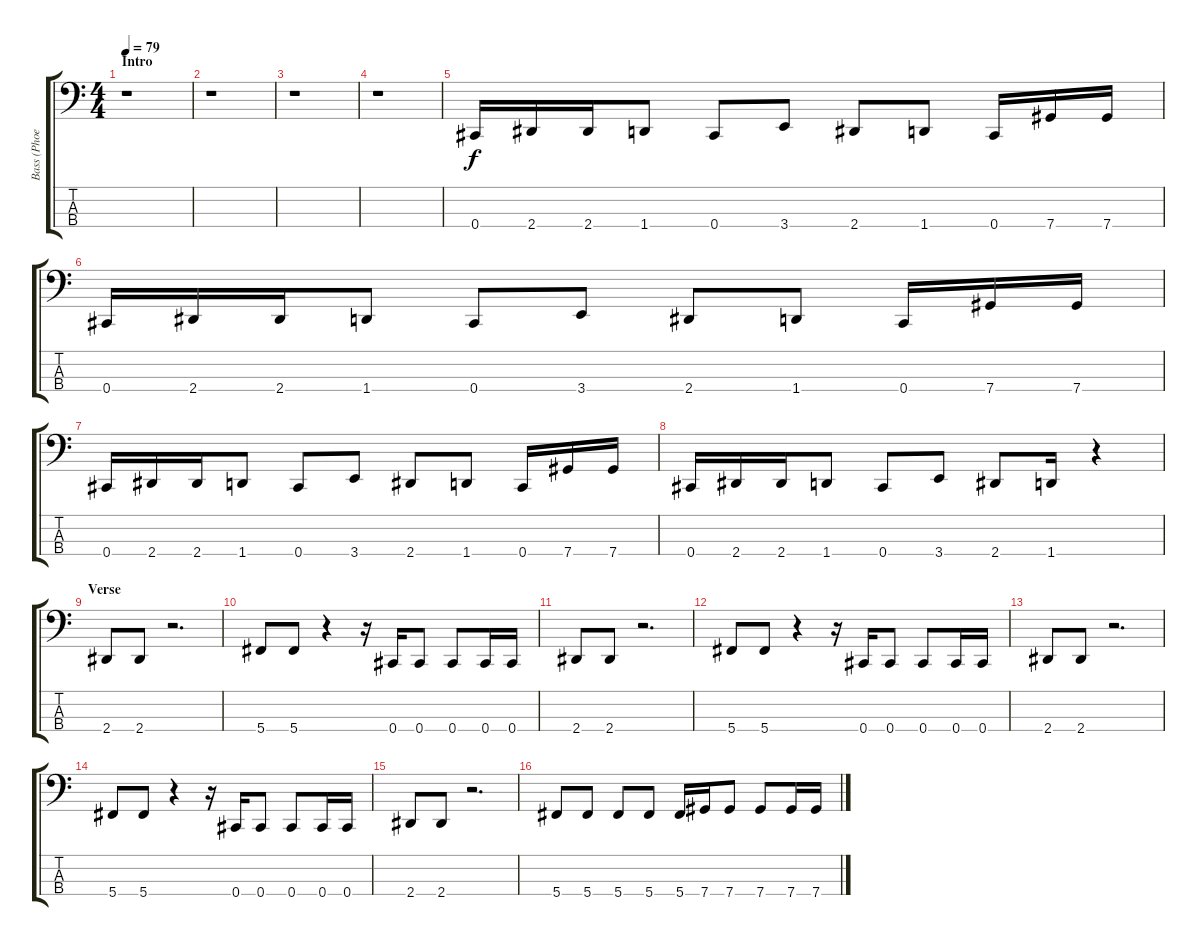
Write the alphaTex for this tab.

\track ("Bass (Phoenix)" "Bass (Phoe") {instrument electricbasspick}
\staff {score tabs}
\tuning (Gb2 Db2 Ab1 Db1) {hide}
\ts (4 4)
\section ("" "Intro")
\tempo 79
\clef f4
\ks c
r.1{dy f instrument electricbasspick} |
r.1 |
r.1 |
r.1 |
0.4.16 2.4.16 2.4.16 1.4.8 0.4.8 3.4.8 2.4.8 1.4.8 0.4.16 7.4.16 7.4.16 |
0.4.16 2.4.16 2.4.16 1.4.8 0.4.8 3.4.8 2.4.8 1.4.8 0.4.16 7.4.16 7.4.16 |
0.4.16 2.4.16 2.4.16 1.4.8 0.4.8 3.4.8 2.4.8 1.4.8 0.4.16 7.4.16 7.4.16 |
0.4.16 2.4.16 2.4.16 1.4.8 0.4.8 3.4.8 2.4.8 1.4.16 r.4 |
\section ("" "Verse")
2.4.8 2.4.8 r.2{d} |
5.4.8 5.4.8 r.4 r.16 0.4.16 0.4.8 0.4.8 0.4.16 0.4.16 |
2.4.8 2.4.8 r.2{d} |
5.4.8 5.4.8 r.4 r.16 0.4.16 0.4.8 0.4.8 0.4.16 0.4.16 |
2.4.8 2.4.8 r.2{d} |
5.4.8 5.4.8 r.4 r.16 0.4.16 0.4.8 0.4.8 0.4.16 0.4.16 |
2.4.8 2.4.8 r.2{d} |
5.4.8 5.4.8 5.4.8 5.4.8 5.4.16 7.4.16 7.4.8 7.4.8 7.4.16 7.4.16
